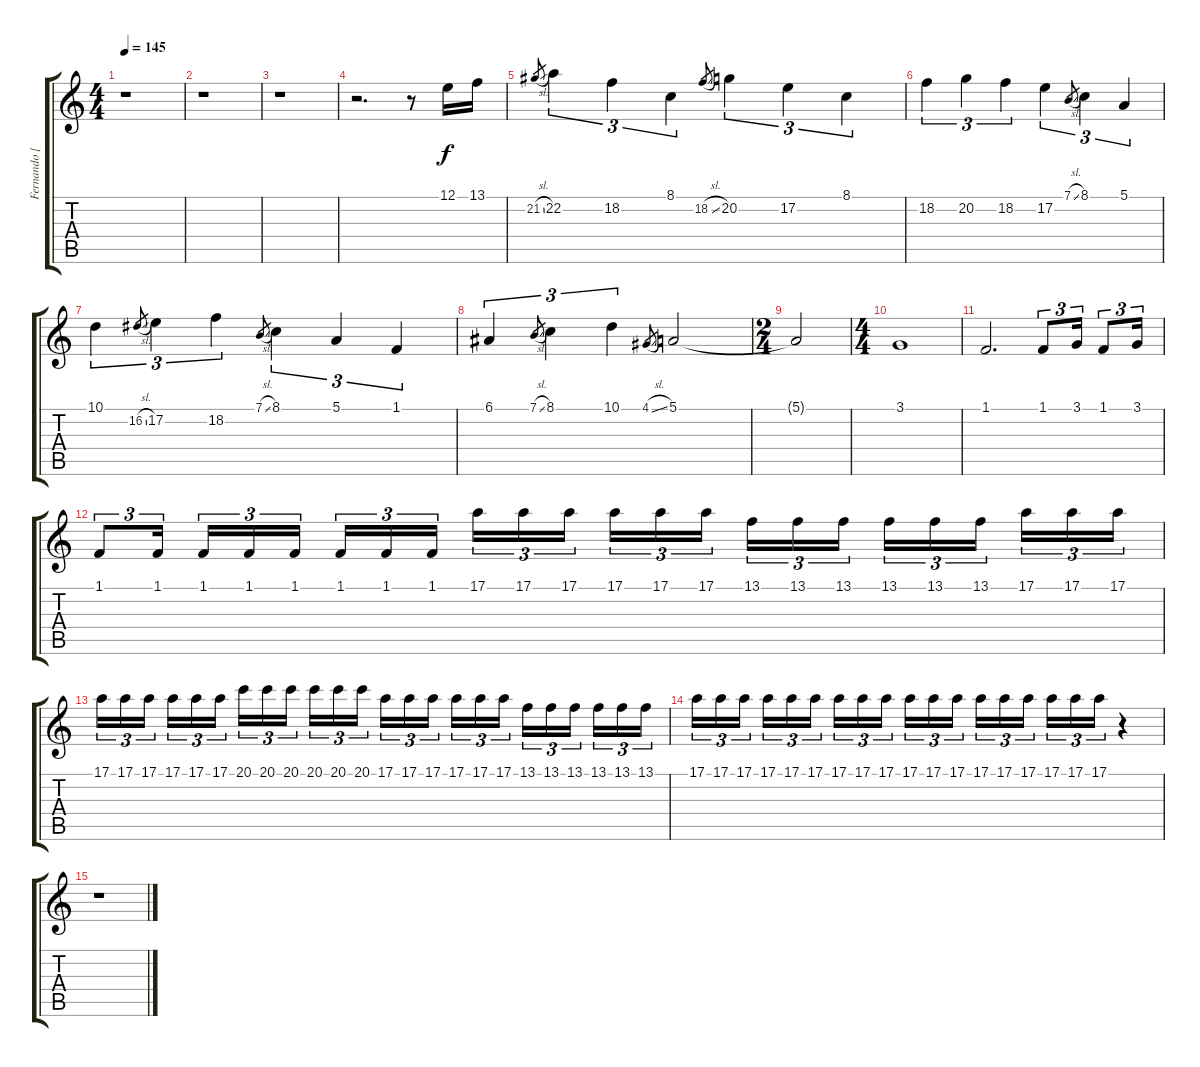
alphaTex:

\track ("Fernando [Flauta]" "Fernando [") {instrument flute}
\staff {score tabs}
\tuning (E4 B3 G3 D3 A2 E2) {hide}
\ts (4 4)
\tempo 145
\clef g2
\ks c
r.1{dy f} |
r.1 |
r.1 |
r.2{d} r.8 12.1.16 13.1.16 |
21.2{sl}.8{gr} 22.2.4{tu (3 2)} 18.2.4{tu (3 2)} 8.1.4{tu (3 2)} 18.2{sl}.8{gr} 20.2.4{tu (3 2)} 17.2.4{tu (3 2)} 8.1.4{tu (3 2)} |
18.2.4{tu (3 2)} 20.2.4{tu (3 2)} 18.2.4{tu (3 2)} 17.2.4{tu (3 2)} 7.1{sl}.8{gr} 8.1.4{tu (3 2)} 5.1.4{tu (3 2)} |
10.1.4{tu (3 2)} 16.2{sl}.8{gr} 17.2.4{tu (3 2)} 18.2.4{tu (3 2)} 7.1{sl}.8{gr} 8.1.4{tu (3 2)} 5.1.4{tu (3 2)} 1.1.4{tu (3 2)} |
6.1.4{tu (3 2)} 7.1{sl}.8{gr} 8.1.4{tu (3 2)} 10.1.4{tu (3 2)} 4.1{sl}.8{gr} 5.1.2 |
\ts (2 4)
5.1{t}.2 |
\ts (4 4)
3.1.1 |
1.1.2{d} 1.1.8{tu (3 2)} 3.1.16{tu (3 2)} 1.1.8{tu (3 2)} 3.1.16{tu (3 2)} |
1.1.8{tu (3 2)} 1.1.16{tu (3 2) beam splitsecondary} 1.1.16{tu (3 2)} 1.1.16{tu (3 2)} 1.1.16{tu (3 2)} 1.1.16{tu (3 2)} 1.1.16{tu (3 2)} 1.1.16{tu (3 2) beam splitsecondary} 17.1.16{tu (3 2)} 17.1.16{tu (3 2)} 17.1.16{tu (3 2)} 17.1.16{tu (3 2)} 17.1.16{tu (3 2)} 17.1.16{tu (3 2) beam splitsecondary} 13.1.16{tu (3 2)} 13.1.16{tu (3 2)} 13.1.16{tu (3 2)} 13.1.16{tu (3 2)} 13.1.16{tu (3 2)} 13.1.16{tu (3 2) beam splitsecondary} 17.1.16{tu (3 2)} 17.1.16{tu (3 2)} 17.1.16{tu (3 2)} |
17.1.16{tu (3 2)} 17.1.16{tu (3 2)} 17.1.16{tu (3 2) beam splitsecondary} 17.1.16{tu (3 2)} 17.1.16{tu (3 2)} 17.1.16{tu (3 2)} 20.1.16{tu (3 2)} 20.1.16{tu (3 2)} 20.1.16{tu (3 2) beam splitsecondary} 20.1.16{tu (3 2)} 20.1.16{tu (3 2)} 20.1.16{tu (3 2)} 17.1.16{tu (3 2) volume 0} 17.1.16{tu (3 2)} 17.1.16{tu (3 2) beam splitsecondary} 17.1.16{tu (3 2)} 17.1.16{tu (3 2)} 17.1.16{tu (3 2)} 13.1.16{tu (3 2)} 13.1.16{tu (3 2)} 13.1.16{tu (3 2) beam splitsecondary} 13.1.16{tu (3 2)} 13.1.16{tu (3 2)} 13.1.16{tu (3 2)} |
17.1.16{tu (3 2)} 17.1.16{tu (3 2)} 17.1.16{tu (3 2) beam splitsecondary} 17.1.16{tu (3 2)} 17.1.16{tu (3 2)} 17.1.16{tu (3 2)} 17.1.16{tu (3 2)} 17.1.16{tu (3 2)} 17.1.16{tu (3 2) beam splitsecondary} 17.1.16{tu (3 2)} 17.1.16{tu (3 2)} 17.1.16{tu (3 2)} 17.1.16{tu (3 2)} 17.1.16{tu (3 2)} 17.1.16{tu (3 2) beam splitsecondary} 17.1.16{tu (3 2)} 17.1.16{tu (3 2)} 17.1.16{tu (3 2)} r.4 |
r.1
